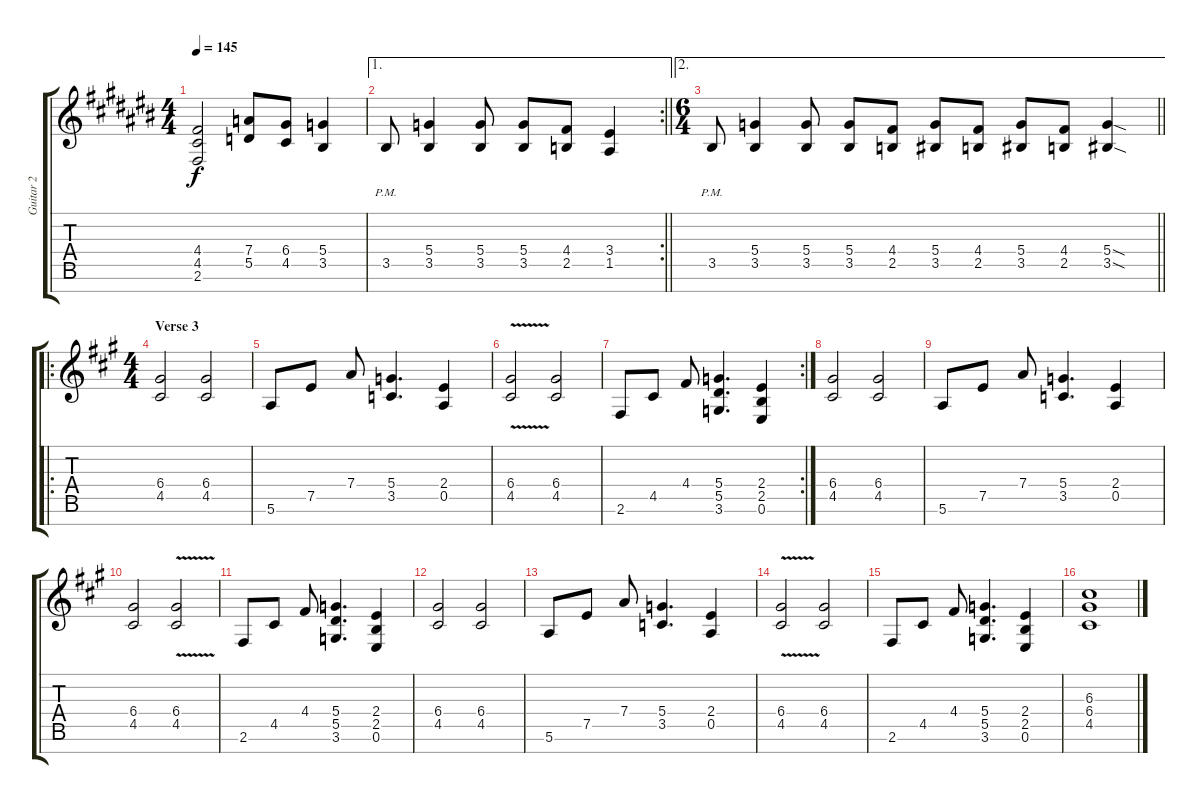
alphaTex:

\track ("Guitar 2" "Guitar 2") {instrument distortionguitar}
\staff {score tabs}
\tuning (E4 B3 G3 D3 A2 E2 B1) {hide}
\ts (4 4)
\tempo 145
\clef g2
\ks c#
(4.4 4.5 2.6).2{dy f} (7.4 5.5).8 (6.4 4.5).8 (5.4 3.5).4 |
\ae 1
\rc 2
\barLineRight lightlight
3.5{pm}.8 (5.4 3.5).4 (5.4 3.5).8 (5.4 3.5).8 (4.4 2.5).8 (3.4 1.5).4 |
\ae 2
\ts (6 4)
\barLineRight lightlight
3.5{pm}.8 (5.4 3.5).4 (5.4 3.5).8 (5.4 3.5).8 (4.4 2.5).8 (5.4 3.5).8 (4.4 2.5).8 (5.4 3.5).8 (4.4 2.5).8 (5.4{sod} 3.5{sod}).4 |
\ro
\ts (4 4)
\section ("" "Verse 3")
\ks a
(6.4 4.5).2 (6.4 4.5).2 |
5.6.8 7.5.8 7.4.8 (5.4 3.5).4{d} (2.4 0.5).4 |
(6.4{v} 4.5{v}).2 (6.4 4.5).2 |
\rc 2
2.6.8 4.5.8 4.4.8 (5.4 5.5 3.6).4{d} (2.4 2.5 0.6).4 |
(6.4 4.5).2 (6.4 4.5).2 |
5.6.8 7.5.8 7.4.8 (5.4 3.5).4{d} (2.4 0.5).4 |
(6.4 4.5).2 (6.4{v} 4.5{v}).2 |
2.6.8 4.5.8 4.4.8 (5.4 5.5 3.6).4{d} (2.4 2.5 0.6).4 |
(6.4 4.5).2 (6.4 4.5).2 |
5.6.8 7.5.8 7.4.8 (5.4 3.5).4{d} (2.4 0.5).4 |
(6.4{v} 4.5{v}).2 (6.4 4.5).2 |
2.6.8 4.5.8 4.4.8 (5.4 5.5 3.6).4{d} (2.4 2.5 0.6).4 |
(6.3 6.4 4.5).1
